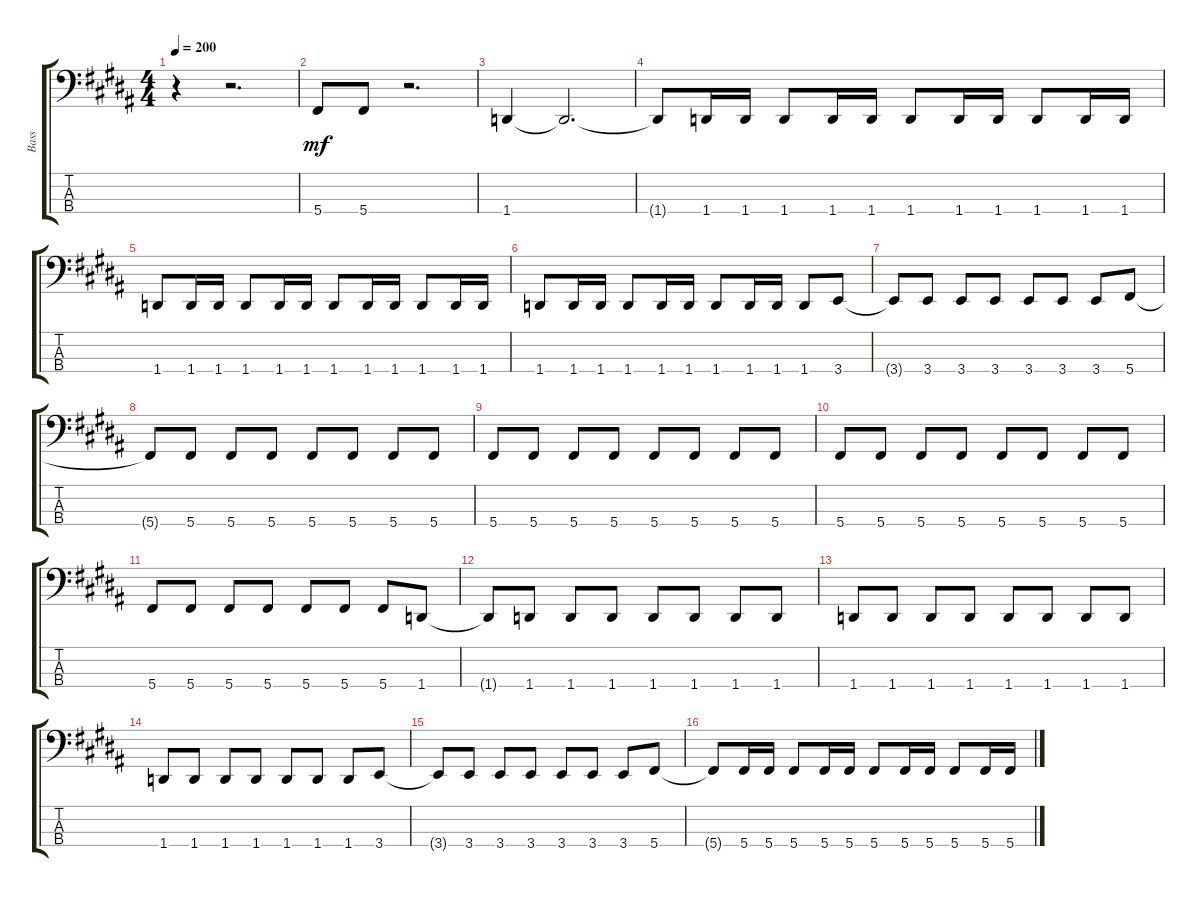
\track ("Bass" "Bass") {instrument electricbassfinger}
\staff {score tabs}
\tuning (Gb2 Db2 Ab1 Db1) {hide}
\ts (4 4)
\tempo 200
\clef f4
\ks b
r.4{dy mf} r.2{d} |
5.4.8 5.4.8 r.2{d} |
1.4.4 1.4{t}.2{d} |
1.4{t}.8 1.4.16 1.4.16 1.4.8 1.4.16 1.4.16 1.4.8 1.4.16 1.4.16 1.4.8 1.4.16 1.4.16 |
1.4.8 1.4.16 1.4.16 1.4.8 1.4.16 1.4.16 1.4.8 1.4.16 1.4.16 1.4.8 1.4.16 1.4.16 |
1.4.8 1.4.16 1.4.16 1.4.8 1.4.16 1.4.16 1.4.8 1.4.16 1.4.16 1.4.8 3.4.8 |
3.4{t}.8 3.4.8 3.4.8 3.4.8 3.4.8 3.4.8 3.4.8 5.4.8 |
5.4{t}.8 5.4.8 5.4.8 5.4.8 5.4.8 5.4.8 5.4.8 5.4.8 |
5.4.8 5.4.8 5.4.8 5.4.8 5.4.8 5.4.8 5.4.8 5.4.8 |
5.4.8 5.4.8 5.4.8 5.4.8 5.4.8 5.4.8 5.4.8 5.4.8 |
5.4.8 5.4.8 5.4.8 5.4.8 5.4.8 5.4.8 5.4.8 1.4.8 |
1.4{t}.8 1.4.8 1.4.8 1.4.8 1.4.8 1.4.8 1.4.8 1.4.8 |
1.4.8 1.4.8 1.4.8 1.4.8 1.4.8 1.4.8 1.4.8 1.4.8 |
1.4.8 1.4.8 1.4.8 1.4.8 1.4.8 1.4.8 1.4.8 3.4.8 |
3.4{t}.8 3.4.8 3.4.8 3.4.8 3.4.8 3.4.8 3.4.8 5.4.8 |
5.4{t}.8 5.4.16 5.4.16 5.4.8 5.4.16 5.4.16 5.4.8 5.4.16 5.4.16 5.4.8 5.4.16 5.4.16
